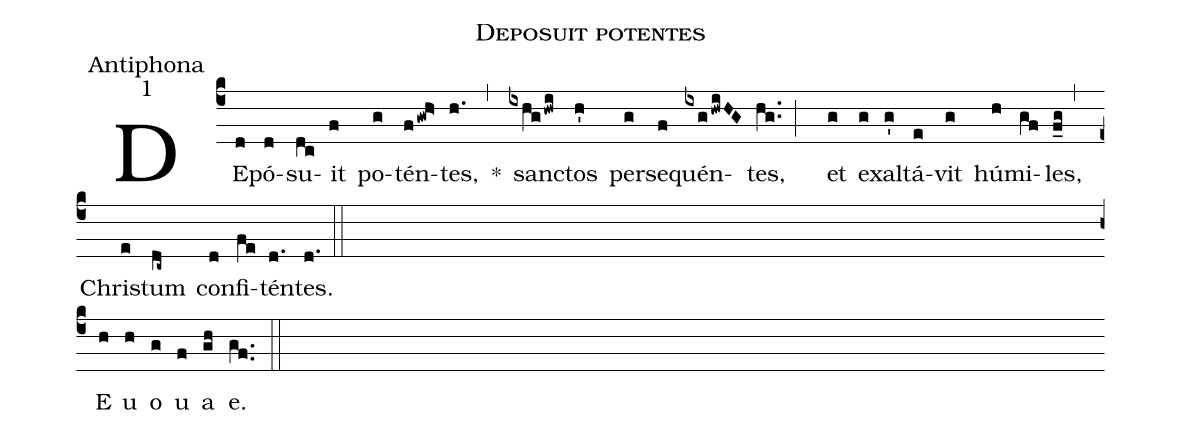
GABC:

name:Deposuit potentes;
office-part:Antiphona;
mode:1;
%%
(c4)DE(d)pó(d)su(dc)it(f) po(g)tén(fgwh>)tes,(h.) *(,) san(ixhghwi)ctos(h') per(g)se(f)quén(ixghwiHG)tes,(hg..;) et(g) e(g)xal(g')tá(e)vit(g) hú(h)mi(gf)les,(f_g,) Chri(e)stum(dc~) con(d)fi(fe)tén(d.)tes.(d.::Z) E(h) u(h) o(g) u(f) a(gh) e.(gf..::)
